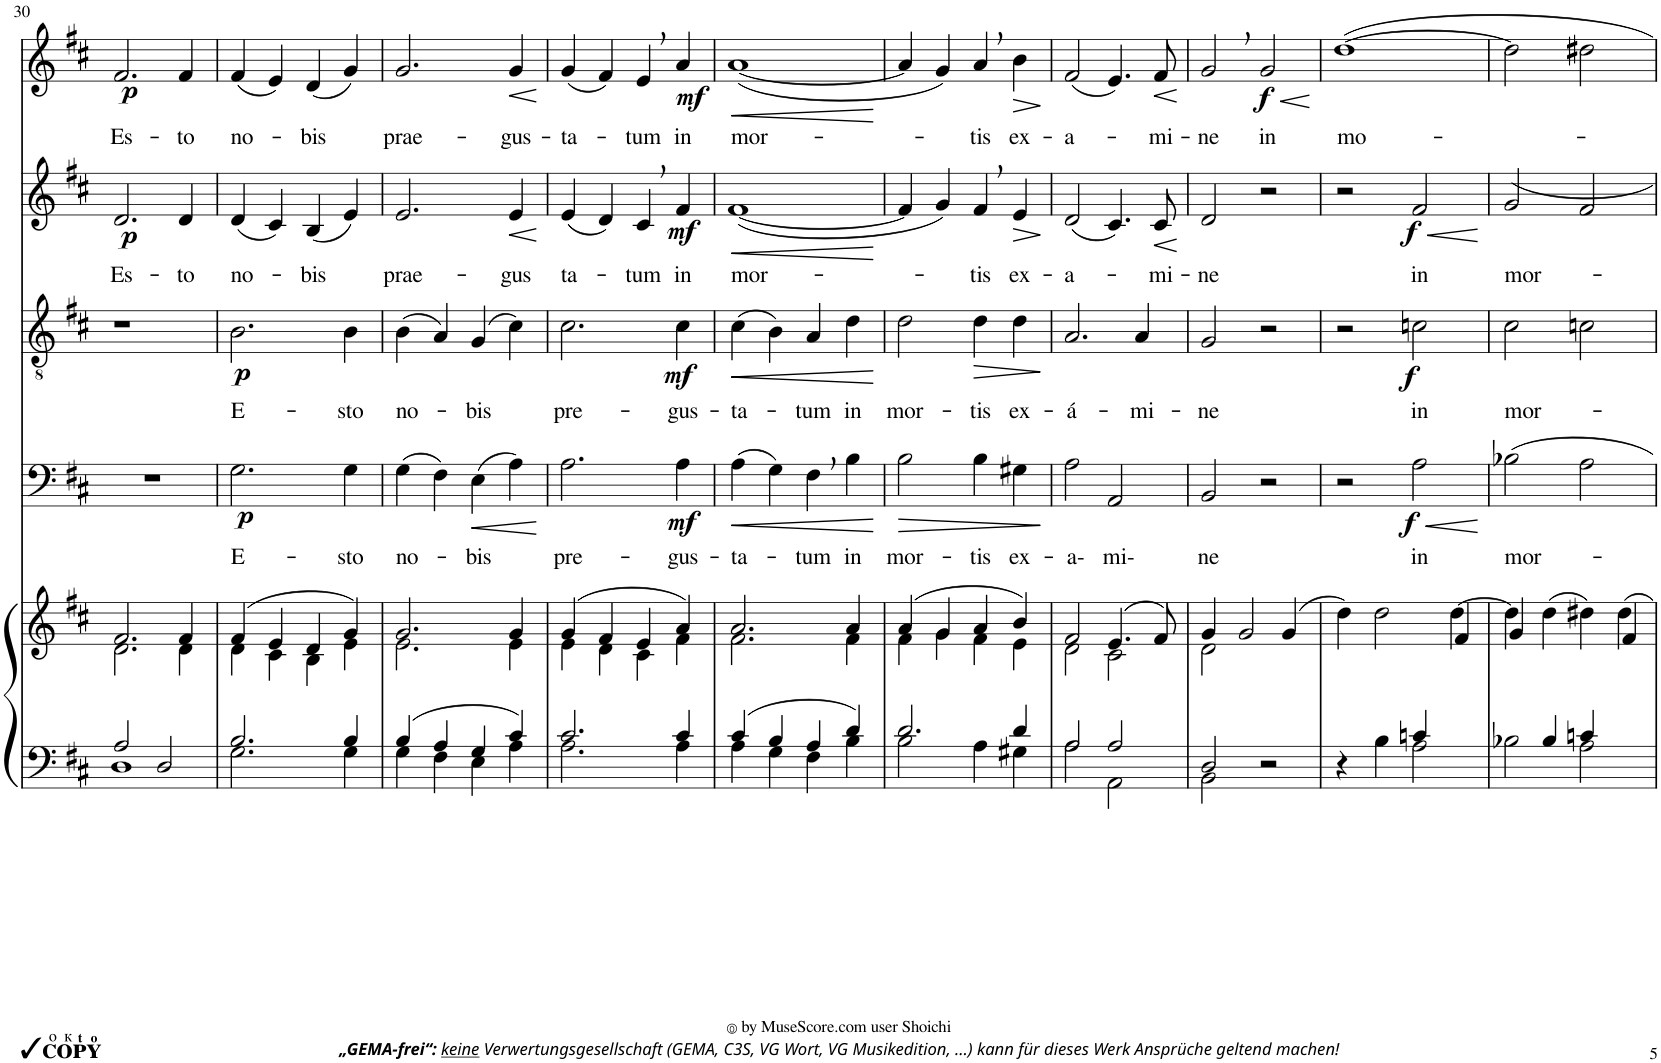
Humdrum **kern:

**kern	**kern	**kern	**text	**dynam	**kern	**text	**dynam	**kern	**text	**dynam	**kern	**text	**dynam
*part5	*part5	*part4	*part4	*part4	*part3	*part3	*part3	*part2	*part2	*part2	*part1	*part1	*part1
*staff6	*staff5	*staff4	*staff4	*staff4	*staff3	*staff3	*staff3	*staff2	*staff2	*staff2	*staff1	*staff1	*staff1
*I"Organ	*	*I"Bass	*	*	*I"Tenor	*	*	*I"Alto	*	*	*I"Soprano	*	*
!!LO:PB:g=z
*clefF4	*clefG2	*clefF4	*	*	*clefGv2	*	*	*clefG2	*	*	*clefG2	*	*
*k[f#c#]	*k[f#c#]	*k[f#c#]	*	*	*k[f#c#]	*	*	*k[f#c#]	*	*	*k[f#c#]	*	*
*M4/4	*M4/4	*M4/4	*	*	*M4/4	*	*	*M4/4	*	*	*M4/4	*	*
*met(c|)	*met(c|)	*met(c|)	*	*	*met(c|)	*	*	*met(c|)	*	*	*met(c|)	*	*
=30	=30	=30	=30	=30	=30	=30	=30	=30	=30	=30	=30	=30	=30
*^	*^	*	*	*	*	*	*	*	*	*	*	*	*
!	!	!	!	!	!	!	!	!	!	!	!LO:LY:b	!LO:DY:b	!	!LO:LY:b	!LO:DY:b
2A/	1D	2.f#/	2.d\	1r	.	.	1r	.	.	2.d/	Es-	p	2.f#/	Es-	p
2D/	.	.	.	.	.	.	.	.	.	.	.	.	.	.	.
!	!	!	!	!	!	!	!	!	!	!	!LO:LY:b	!	!	!LO:LY:b	!
.	.	4f#/	4d\	.	.	.	.	.	.	4d/	-to	.	4f#/	-to	.
=31	=31	=31	=31	=31	=31	=31	=31	=31	=31	=31	=31	=31	=31	=31	=31
!	!	!	!	!	!LO:LY:b	!LO:DY:b	!	!LO:LY:b	!LO:DY:b	!	!LO:LY:b	!	!	!LO:LY:b	!
2.B/	2.G\	(4f#/	4d\	2.G\	E-	p	2.B\	E-	p	(4d/	no-	.	(4f#/	no-	.
.	.	4e/	4c#\	.	.	.	.	.	.	4c#/)	.	.	4e/)	.	.
!	!	!	!	!	!	!	!	!	!	!	!LO:LY:b	!	!	!LO:LY:b	!
.	.	4d/	4B\	.	.	.	.	.	.	(4B/	bis	.	(4d/	bis	.
!	!	!	!	!	!LO:LY:b	!	!	!LO:LY:b	!	!	!	!	!	!	!
4B/	4G\	4g/)	4e\	4G\	-sto	.	4B\	-sto	.	4e/)	.	.	4g/)	.	.
=32	=32	=32	=32	=32	=32	=32	=32	=32	=32	=32	=32	=32	=32	=32	=32
!	!	!	!	!	!LO:LY:b	!	!	!LO:LY:b	!	!	!LO:LY:b	!	!	!LO:LY:b	!
4B/	4G\	2.g/	2.e\	(4G\	no-	.	(4B\	no-	.	2.e/	prae-	.	2.g/	prae-	.
4A/	4F#\	.	.	4F#\)	.	.	4A/)	.	.	.	.	.	.	.	.
!	!	!	!	!	!LO:LY:b	!LO:HP:b	!	!LO:LY:b	!	!	!	!	!	!	!
4G/	4E\	.	.	(4E\	bis	<	(4G/	bis	.	.	.	.	.	.	.
!	!	!	!	!	!	!	!	!	!	!	!LO:LY:b	!LO:HP:b	!	!LO:LY:b	!LO:HP:b
4c#/	4A\	4g/	4e\	4A\)	.	.	4c#\)	.	.	4e/	-gus	<	4g/	-gus-	<
*v	*v	*	*	*	*	*	*	*	*	*	*	*	*	*	*
*	*v	*v	*	*	*	*	*	*	*	*	*	*	*	*
.	.	.	.	[	.	.	.	.	.	[	.	.	[
=33	=33	=33	=33	=33	=33	=33	=33	=33	=33	=33	=33	=33	=33
*^	*^	*	*	*	*	*	*	*	*	*	*	*	*
!	!	!	!	!	!LO:LY:b	!	!	!LO:LY:b	!	!	!LO:LY:b	!	!	!LO:LY:b	!
2.c#/	2.A\	(4g/	4e\	2.A\	pre-	.	2.c#\	pre-	.	(4e/	ta-	.	(4g/	-ta-	.
.	.	4f#/	4d\	.	.	.	.	.	.	4d/)	.	.	4f#/)	.	.
!	!	!	!	!	!	!	!	!	!	!	!LO:LY:b	!	!	!LO:LY:b	!
.	.	4e/	4c#\	.	.	.	.	.	.	4c#,/	tum	.	4e,/	tum	.
!	!	!	!	!	!LO:LY:b	!LO:DY:b	!	!LO:LY:b	!LO:DY:b	!	!LO:LY:b	!LO:DY:b	!	!LO:LY:b	!LO:DY:b
4c#/	4A\	4a/)	4f#\	4A\	-gus-	mf	4c#\	-gus-	mf	4f#/	in	mf	4a/	in	mf
=34	=34	=34	=34	=34	=34	=34	=34	=34	=34	=34	=34	=34	=34	=34	=34
!	!	!	!	!	!LO:LY:b	!LO:HP:b	!	!LO:LY:b	!LO:HP:b	!	!LO:LY:b	!LO:HP:b	!	!LO:LY:b	!LO:HP:b
4c#/	4A\	2.a/	2.f#\	(4A\	-ta-	<	(4c#\	-ta-	<	([1f#	mor-	<	([1a	mor-	<
4B/	4G\	.	.	4G\)	.	.	4B\)	.	.	.	.	.	.	.	.
!	!	!	!	!	!LO:LY:b	!	!	!LO:LY:b	!	!	!	!	!	!	!
4A/	4F#\	.	.	4F#,\	-tum	.	4A/	-tum	.	.	.	.	.	.	.
!	!	!	!	!	!LO:LY:b	!	!	!LO:LY:b	!	!	!	!	!	!	!
4d/	4B\	4a/	4f#\	4B\	in	.	4d\	in	.	.	.	.	.	.	.
*v	*v	*	*	*	*	*	*	*	*	*	*	*	*	*	*
*	*v	*v	*	*	*	*	*	*	*	*	*	*	*	*
.	.	.	.	[	.	.	[	.	.	[	.	.	[
=35	=35	=35	=35	=35	=35	=35	=35	=35	=35	=35	=35	=35	=35
*^	*^	*	*	*	*	*	*	*	*	*	*	*	*
!	!	!	!	!	!LO:LY:b	!LO:HP:b	!	!LO:LY:b	!	!	!	!	!	!	!
2.d/	2B\	(4a/	4f#\	2B\	mor-	>	2d\	mor-	.	4f#/]	.	.	4a/]	.	.
.	.	4g/	4g\	.	.	.	.	.	.	4g/)	.	.	4g/)	.	.
!	!	!	!	!	!LO:LY:b	!	!	!LO:LY:b	!LO:HP:b	!	!LO:LY:b	!	!	!LO:LY:b	!
.	4A\	4a/	4f#\	4B\	-tis	.	4d\	-tis	>	4f#,/	tis	.	4a,/	tis	.
!	!	!	!	!	!LO:LY:b	!	!	!LO:LY:b	!	!	!LO:LY:b	!LO:HP:b	!	!LO:LY:b	!LO:HP:b
4d/	4G#X\	4b/)	4e\	4G#X\	ex-	.	4d\	ex-	.	4e/	ex-	>	4b\	ex-	>
*v	*v	*	*	*	*	*	*	*	*	*	*	*	*	*	*
*	*v	*v	*	*	*	*	*	*	*	*	*	*	*	*
.	.	.	.	]	.	.	]	.	.	]	.	.	]
=36	=36	=36	=36	=36	=36	=36	=36	=36	=36	=36	=36	=36	=36
*^	*^	*	*	*	*	*	*	*	*	*	*	*	*
!	!	!	!	!	!LO:LY:b	!	!	!LO:LY:b	!	!	!LO:LY:b	!	!	!LO:LY:b	!
2A/	2A\	2f#/	2d\	2A\	-a-	.	2.A/	-á-	.	(2d/	-a-	.	(2f#/	-a-	.
!	!	!	!	!	!LO:LY:b	!	!	!	!	!	!	!	!	!	!
2A/	2AA\	(4.e/	2c#\	2AA/	mi-	.	.	.	.	4.c#/)	.	.	4.e/)	.	.
!	!	!	!	!	!	!	!	!LO:LY:b	!	!	!	!	!	!	!
.	.	.	.	.	.	.	4A/	-mi-	.	.	.	.	.	.	.
!	!	!	!	!	!	!	!	!	!	!	!LO:LY:b	!LO:HP:b	!	!LO:LY:b	!LO:HP:b
.	.	8f#/)	.	.	.	.	.	.	.	8c#/	mi-	<	8f#/	mi-	<
*v	*v	*	*	*	*	*	*	*	*	*	*	*	*	*	*
*	*v	*v	*	*	*	*	*	*	*	*	*	*	*	*
.	.	.	.	.	.	.	.	.	.	[	.	.	[
=37	=37	=37	=37	=37	=37	=37	=37	=37	=37	=37	=37	=37	=37
*^	*^	*	*	*	*	*	*	*	*	*	*	*	*
!	!	!	!	!	!LO:LY:b	!	!	!LO:LY:b	!	!	!LO:LY:b	!	!	!LO:LY:b	!
2D/	2BB\	4g/	2d\	2BB/	ne	.	2G/	-ne	.	2d/	ne	.	2g,/	-ne	.
.	.	2g/	.	.	.	.	.	.	.	.	.	.	.	.	.
!	!	!	!	!	!	!	!	!	!	!	!	!	!	!LO:LY:b	!LO:HP:b
!	!	!	!	!	!	!	!	!	!	!	!	!	!	!	!LO:DY:n=1:b
2r	2ryy	.	2ryy	2r	.	.	2r	.	.	2r	.	.	2g/	in	< f
.	.	(4g/	.	.	.	.	.	.	.	.	.	.	.	.	.
*v	*v	*	*	*	*	*	*	*	*	*	*	*	*	*	*
*	*v	*v	*	*	*	*	*	*	*	*	*	*	*	*
.	.	.	.	.	.	.	.	.	.	.	.	.	[
=38	=38	=38	=38	=38	=38	=38	=38	=38	=38	=38	=38	=38	=38
*^	*^	*	*	*	*	*	*	*	*	*	*	*	*
!	!	!	!	!	!	!	!	!	!	!	!	!	!	!LO:LY:b	!
4r	2ryy	4dd\)	2.ryy	2r	.	.	2r	.	.	2r	.	.	[1dd	mo-	.
4B\	.	2dd\	.	.	.	.	.	.	.	.	.	.	.	.	.
!	!	!	!	!	!LO:LY:b	!LO:HP:b	!	!LO:LY:b	!	!	!LO:LY:b	!LO:HP:b	!	!	!
!	!	!	!	!	!	!LO:DY:n=1:b	!	!	!LO:DY:b	!	!	!LO:DY:n=1:b	!	!	!
4cn/	2A\	.	.	2A\	in	< f	2cn\	in	f	2f#/	in	< f	.	.	.
4ryy	.	[4dd\	4f#/	.	.	.	.	.	.	.	.	.	.	.	.
*v	*v	*	*	*	*	*	*	*	*	*	*	*	*	*	*
*	*v	*v	*	*	*	*	*	*	*	*	*	*	*	*
.	.	.	.	[	.	.	.	.	.	[	.	.	.
=39	=39	=39	=39	=39	=39	=39	=39	=39	=39	=39	=39	=39	=39
*^	*^	*	*	*	*	*	*	*	*	*	*	*	*
!	!	!	!	!	!LO:LY:b	!	!	!LO:LY:b	!	!	!LO:LY:b	!	!	!	!
4ryy	2B-X\	4dd\]	4g/	2B-X\	mor-	.	2c#\	mor-	.	2g/	mor-	.	2dd\]	.	.
4B-/	.	(4dd\	2ryy	.	.	.	.	.	.	.	.	.	.	.	.
4cn/	2A\	4dd#X\)	.	2A\	.	.	2cn\	.	.	2f#/	.	.	2dd#X\	.	.
4ryy	.	4dd#\	4f#/	.	.	.	.	.	.	.	.	.	.	.	.
*v	*v	*	*	*	*	*	*	*	*	*	*	*	*	*	*
*	*v	*v	*	*	*	*	*	*	*	*	*	*	*	*
=	=	=	=	=	=	=	=	=	=	=	=	=	=
*-	*-	*-	*-	*-	*-	*-	*-	*-	*-	*-	*-	*-	*-
